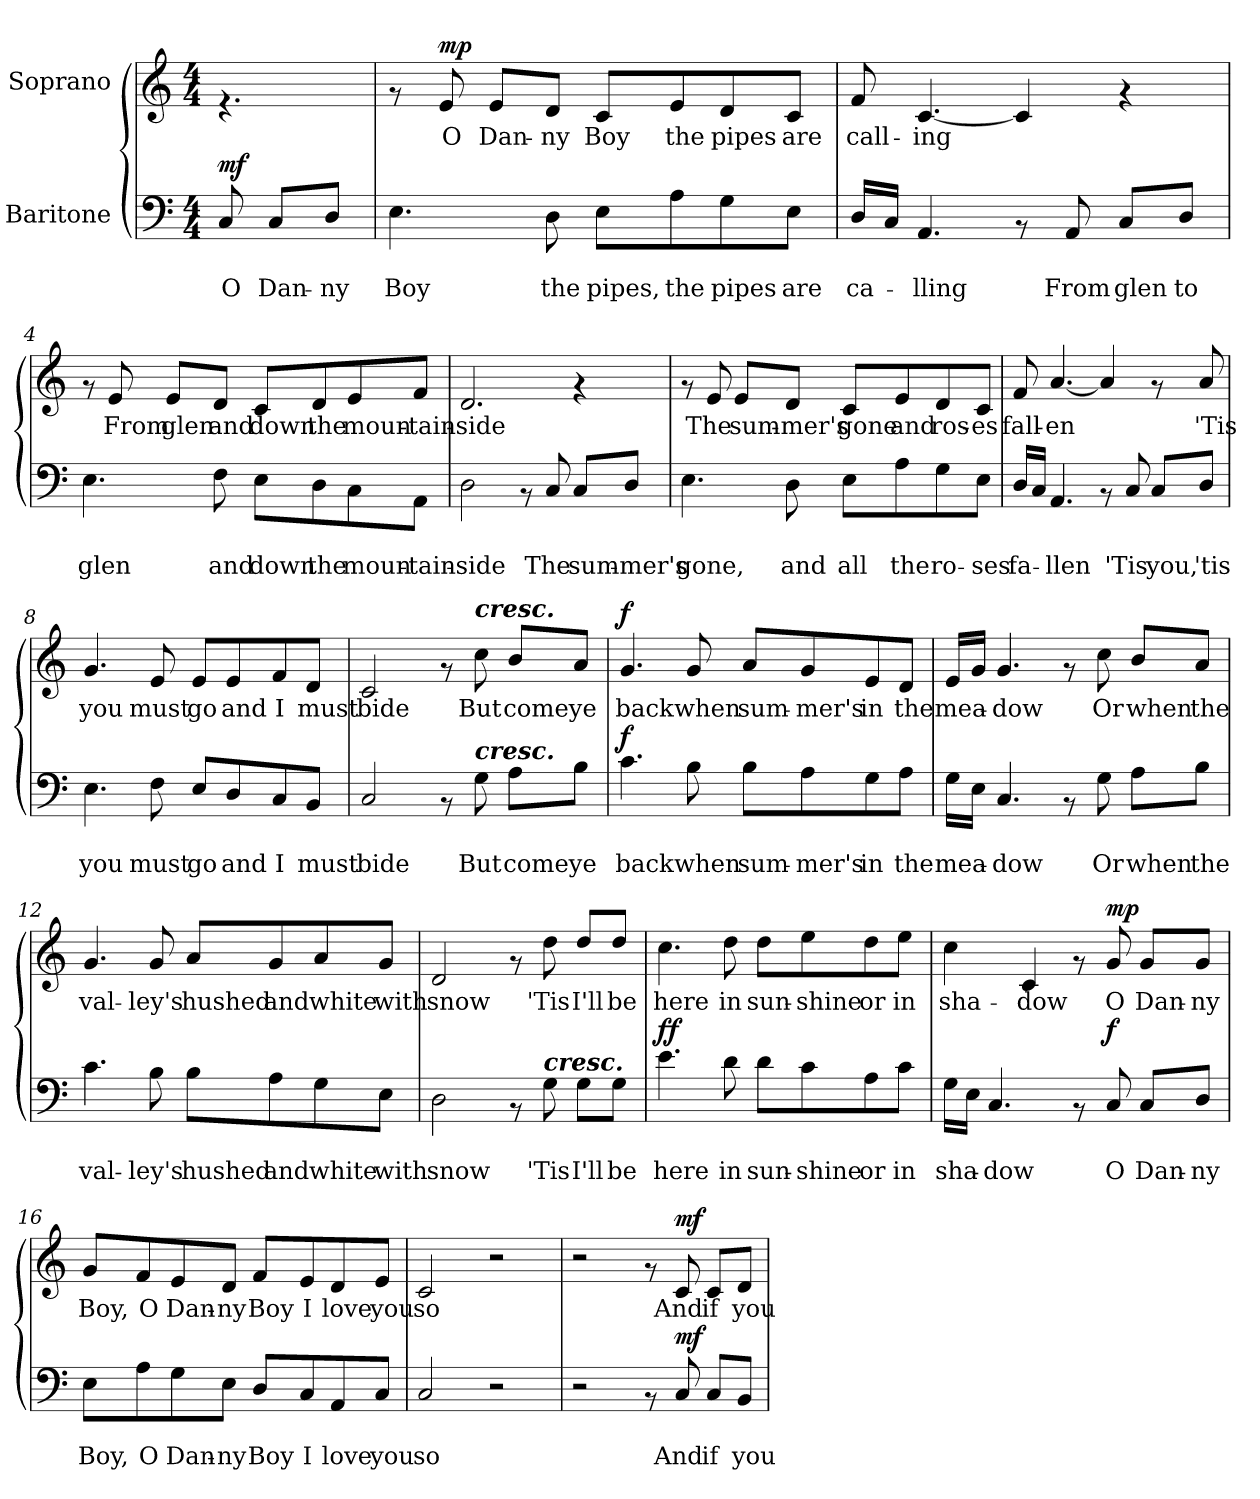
**kern	**text	**text	**dynam	**kern	**text	**dynam
*part2	*part2	*part2	*part2	*part1	*part1	*part1
*staff2	*staff2	*staff2	*staff2	*staff1	*staff1	*staff1
*I"Baritone	*	*	*	*I"Soprano	*	*
*clefF4	*	*	*	*clefG2	*	*
*k[]	*	*	*	*k[]	*	*
*C:	*	*	*	*C:	*	*
*M4/4	*	*	*	*M4/4	*	*
=1	=1	=1	=1	=1	=1	=1
!	!	!LO:LY:b	!LO:DY:a	!	!	!
8C/	.	O	mf	4.rf	.	.
!	!	!LO:LY:b	!	!	!	!
8C/L	.	Dan-	.	.	.	.
!	!	!LO:LY:b	!	!	!	!
8D/J	.	-ny	.	.	.	.
=2	=2	=2	=2	=2	=2	=2
!	!	!LO:LY:b	!	!	!	!
4.E\	.	Boy	.	8rf	.	.
!	!	!	!	!	!LO:LY:b	!LO:DY:a
.	.	.	.	8e/	O	mp
!	!	!	!	!	!LO:LY:b	!
.	.	.	.	8e/L	Dan-	.
!	!	!LO:LY:b	!	!	!LO:LY:b	!
8D\	.	the	.	8d/J	-ny	.
!	!	!LO:LY:b	!	!	!LO:LY:b	!
8E\L	.	pipes,	.	8c/L	Boy	.
!	!	!LO:LY:b	!	!	!LO:LY:b	!
8A\	.	the	.	8e/	the	.
!	!	!LO:LY:b	!	!	!LO:LY:b	!
8G\	.	pipes	.	8d/	pipes	.
!	!	!LO:LY:b	!	!	!LO:LY:b	!
8E\J	.	are	.	8c/J	are	.
=3	=3	=3	=3	=3	=3	=3
!	!	!LO:LY:b	!	!	!LO:LY:b	!
16D/LL	.	ca-	.	8f/	call-	.
16C/JJ	.	.	.	.	.	.
!	!	!LO:LY:b	!	!	!LO:LY:b	!
4.AA/	.	-lling	.	[<4.c/	-ing	.
8rAA	.	.	.	4c/]	.	.
!	!	!LO:LY:b	!	!	!	!
8AA/	.	From	.	.	.	.
!	!	!LO:LY:b	!	!	!	!
8C/L	.	glen	.	4rf	.	.
!	!	!LO:LY:b	!	!	!	!
8D/J	.	to	.	.	.	.
=4	=4	=4	=4	=4	=4	=4
!	!	!LO:LY:b	!	!	!	!
4.E\	.	glen	.	8rf	.	.
!	!	!	!	!	!LO:LY:b	!
.	.	.	.	8e/	From	.
!	!	!	!	!	!LO:LY:b	!
.	.	.	.	8e/L	glen	.
!	!	!LO:LY:b	!	!	!LO:LY:b	!
8F\	.	and	.	8d/J	and	.
!	!	!LO:LY:b	!	!	!LO:LY:b	!
8E\L	.	down	.	8c/L	down	.
!	!	!LO:LY:b	!	!	!LO:LY:b	!
8D\	.	the	.	8d/	the	.
!	!	!LO:LY:b	!	!	!LO:LY:b	!
8C\	.	moun-	.	8e/	moun-	.
!	!	!LO:LY:b	!	!	!LO:LY:b	!
8AA\J	.	-tain-	.	8f/J	-tain-	.
=5	=5	=5	=5	=5	=5	=5
!	!	!LO:LY:b	!	!	!LO:LY:b	!
2D\	.	-side	.	2.d/	-side	.
8rAA	.	.	.	.	.	.
!	!	!LO:LY:b	!	!	!	!
8C/	.	The	.	.	.	.
!	!	!LO:LY:b	!	!	!	!
8C/L	.	sum-	.	4rf	.	.
!	!	!LO:LY:b	!	!	!	!
8D/J	.	-mer's	.	.	.	.
!!LO:LB:g=z
=6	=6	=6	=6	=6	=6	=6
!	!	!LO:LY:b	!	!	!	!
4.E\	.	gone,	.	8rf	.	.
!	!	!	!	!	!LO:LY:b	!
.	.	.	.	8e/	The	.
!	!	!	!	!	!LO:LY:b	!
.	.	.	.	8e/L	sum-	.
!	!	!LO:LY:b	!	!	!LO:LY:b	!
8D\	.	and	.	8d/J	-mer's	.
!	!	!LO:LY:b	!	!	!LO:LY:b	!
8E\L	.	all	.	8c/L	gone	.
!	!	!LO:LY:b	!	!	!LO:LY:b	!
8A\	.	the	.	8e/	and	.
!	!	!LO:LY:b	!	!	!LO:LY:b	!
8G\	.	ro-	.	8d/	ros-	.
!	!	!LO:LY:b	!	!	!LO:LY:b	!
8E\J	.	-ses	.	8c/J	-es	.
=7	=7	=7	=7	=7	=7	=7
!	!	!LO:LY:b	!	!	!LO:LY:b	!
16D/LL	.	fa-	.	8f/	fall-	.
16C/JJ	.	.	.	.	.	.
!	!	!LO:LY:b	!	!	!LO:LY:b	!
4.AA/	.	-llen	.	[<4.a/	-en	.
8rAA	.	.	.	4a/]	.	.
!	!	!LO:LY:b	!	!	!	!
8C/	.	'Tis	.	.	.	.
!	!	!LO:LY:b	!	!	!	!
8C/L	.	you,	.	8rf	.	.
!	!	!LO:LY:b	!	!	!LO:LY:b	!
8D/J	.	'tis	.	8a/	'Tis	.
=8	=8	=8	=8	=8	=8	=8
!	!	!LO:LY:b	!	!	!LO:LY:b	!
4.E\	.	you	.	4.g/	you	.
!	!	!LO:LY:b	!	!	!LO:LY:b	!
8F\	.	must	.	8e/	must	.
!	!	!LO:LY:b	!	!	!LO:LY:b	!
8E/L	.	go	.	8e/L	go	.
!	!	!LO:LY:b	!	!	!LO:LY:b	!
8D/	.	and	.	8e/	and	.
!	!	!LO:LY:b	!	!	!LO:LY:b	!
8C/	.	I	.	8f/	I	.
!	!	!LO:LY:b	!	!	!LO:LY:b	!
8BB/J	.	must	.	8d/J	must	.
=9	=9	=9	=9	=9	=9	=9
!	!	!LO:LY:b	!	!	!LO:LY:b	!
2C/	.	bide	.	2c/	bide	.
8rAA	.	.	.	8rf	.	.
!	!	!	!	!LO:TX:a:Bi:t=cresc.	!	!
!LO:TX:a:Bi:t=cresc.	!	!	!	!	!	!
!	!	!LO:LY:b	!	!	!LO:LY:b	!
8G\	.	But	.	8cc\	But	.
!	!	!LO:LY:b	!	!	!LO:LY:b	!
8A\L	.	come	.	8b/L	come	.
!	!	!LO:LY:b	!	!	!LO:LY:b	!
8B\J	.	ye	.	8a/J	ye	.
=10	=10	=10	=10	=10	=10	=10
!	!	!LO:LY:b	!LO:DY:a	!	!LO:LY:b	!LO:DY:a
4.c\	.	back	f	4.g/	back	f
!	!	!LO:LY:b	!	!	!LO:LY:b	!
8B\	.	when	.	8g/	when	.
!	!	!LO:LY:b	!	!	!LO:LY:b	!
8B\L	.	sum-	.	8a/L	sum-	.
!	!	!LO:LY:b	!	!	!LO:LY:b	!
8A\	.	-mer's	.	8g/	-mer's	.
!	!	!LO:LY:b	!	!	!LO:LY:b	!
8G\	.	in	.	8e/	in	.
!	!	!LO:LY:b	!	!	!LO:LY:b	!
8A\J	.	the	.	8d/J	the	.
!!LO:LB:g=z
=11	=11	=11	=11	=11	=11	=11
!	!	!LO:LY:b	!	!	!LO:LY:b	!
16G\LL	.	mea-	.	16e/LL	mea-	.
16E\JJ	.	.	.	16g/JJ	.	.
!	!	!LO:LY:b	!	!	!LO:LY:b	!
4.C/	.	-dow	.	4.g/	-dow	.
8rAA	.	.	.	8rf	.	.
!	!	!LO:LY:b	!	!	!LO:LY:b	!
8G\	.	Or	.	8cc\	Or	.
!	!	!LO:LY:b	!	!	!LO:LY:b	!
8A\L	.	when	.	8b/L	when	.
!	!	!LO:LY:b	!	!	!LO:LY:b	!
8B\J	.	the	.	8a/J	the	.
=12	=12	=12	=12	=12	=12	=12
!	!	!LO:LY:b	!	!	!LO:LY:b	!
4.c\	.	val-	.	4.g/	val-	.
!	!	!LO:LY:b	!	!	!LO:LY:b	!
8B\	.	-ley's	.	8g/	-ley's	.
!	!	!LO:LY:b	!	!	!LO:LY:b	!
8B\L	.	hushed	.	8a/L	hushed	.
!	!	!LO:LY:b	!	!	!LO:LY:b	!
8A\	.	and	.	8g/	and	.
!	!	!LO:LY:b	!	!	!LO:LY:b	!
8G\	.	white	.	8a/	white	.
!	!	!LO:LY:b	!	!	!LO:LY:b	!
8E\J	.	with	.	8g/J	with	.
=13	=13	=13	=13	=13	=13	=13
!	!	!LO:LY:b	!	!	!LO:LY:b	!
2D\	.	snow	.	2d/	snow	.
8rAA	.	.	.	8rf	.	.
!LO:TX:a:Bi:t=cresc.	!	!	!	!	!	!
!	!	!LO:LY:b	!	!	!LO:LY:b	!
8G\	.	'Tis	.	8dd\	'Tis	.
!	!	!LO:LY:b	!	!	!LO:LY:b	!
8G\L	.	I'll	.	8dd/L	I'll	.
!	!	!LO:LY:b	!	!	!LO:LY:b	!
8G\J	.	be	.	8dd/J	be	.
=14	=14	=14	=14	=14	=14	=14
!	!	!LO:LY:b	!LO:DY:a	!	!LO:LY:b	!
4.e\	.	here	ff	4.cc\	here	.
!	!	!LO:LY:b	!	!	!LO:LY:b	!
8d\	.	in	.	8dd\	in	.
!	!	!LO:LY:b	!	!	!LO:LY:b	!
8d\L	.	sun-	.	8dd\L	sun-	.
!	!	!LO:LY:b	!	!	!LO:LY:b	!
8c\	.	-shine	.	8ee\	-shine	.
!	!	!LO:LY:b	!	!	!LO:LY:b	!
8A\	.	or	.	8dd\	or	.
!	!	!LO:LY:b	!	!	!LO:LY:b	!
8c\J	.	in	.	8ee\J	in	.
=15	=15	=15	=15	=15	=15	=15
!	!	!LO:LY:b	!	!	!LO:LY:b	!
16G\LL	.	sha-	.	4cc\	sha-	.
16E\JJ	.	.	.	.	.	.
!	!	!LO:LY:b	!	!	!	!
4.C/	.	-dow	.	.	.	.
!	!	!	!	!	!LO:LY:b	!
.	.	.	.	4c/	-dow	.
8rAA	.	.	.	8rf	.	.
!	!	!LO:LY:b	!LO:DY:a	!	!LO:LY:b	!LO:DY:a
8C/	.	O	f	8g/	O	mp
!	!	!LO:LY:b	!	!	!LO:LY:b	!
8C/L	.	Dan-	.	8g/L	Dan-	.
!	!	!LO:LY:b	!	!	!LO:LY:b	!
8D/J	.	-ny	.	8g/J	-ny	.
!!LO:LB:g=z
=16	=16	=16	=16	=16	=16	=16
!	!	!LO:LY:b	!	!	!LO:LY:b	!
8E\L	.	Boy,	.	8g/L	Boy,	.
!	!	!LO:LY:b	!	!	!LO:LY:b	!
8A\	.	O	.	8f/	O	.
!	!	!LO:LY:b	!	!	!LO:LY:b	!
8G\	.	Dan-	.	8e/	Dan-	.
!	!	!LO:LY:b	!	!	!LO:LY:b	!
8E\J	.	-ny	.	8d/J	-ny	.
!	!	!LO:LY:b	!	!	!LO:LY:b	!
8D/L	.	Boy	.	8f/L	Boy	.
!	!	!LO:LY:b	!	!	!LO:LY:b	!
8C/	.	I	.	8e/	I	.
!	!	!LO:LY:b	!	!	!LO:LY:b	!
8AA/	.	love	.	8d/	love	.
!	!	!LO:LY:b	!	!	!LO:LY:b	!
8C/J	.	you	.	8e/J	you	.
=17	=17	=17	=17	=17	=17	=17
!	!	!LO:LY:b	!	!	!LO:LY:b	!
2C/	.	so	.	2c/	so	.
2r	.	.	.	2r	.	.
=18	=18	=18	=18	=18	=18	=18
2r	.	.	.	2r	.	.
8rAA	.	.	.	8rf	.	.
!	!	!LO:LY:b	!LO:DY:a	!	!LO:LY:b	!LO:DY:a
8C/	.	And	mf	8c/	And	mf
!	!	!LO:LY:b	!	!	!LO:LY:b	!
8C/L	.	if	.	8c/L	if	.
!	!	!LO:LY:b	!	!	!LO:LY:b	!
8BB/J	.	you	.	8d/J	you	.
=	=	=	=	=	=	=
*-	*-	*-	*-	*-	*-	*-
